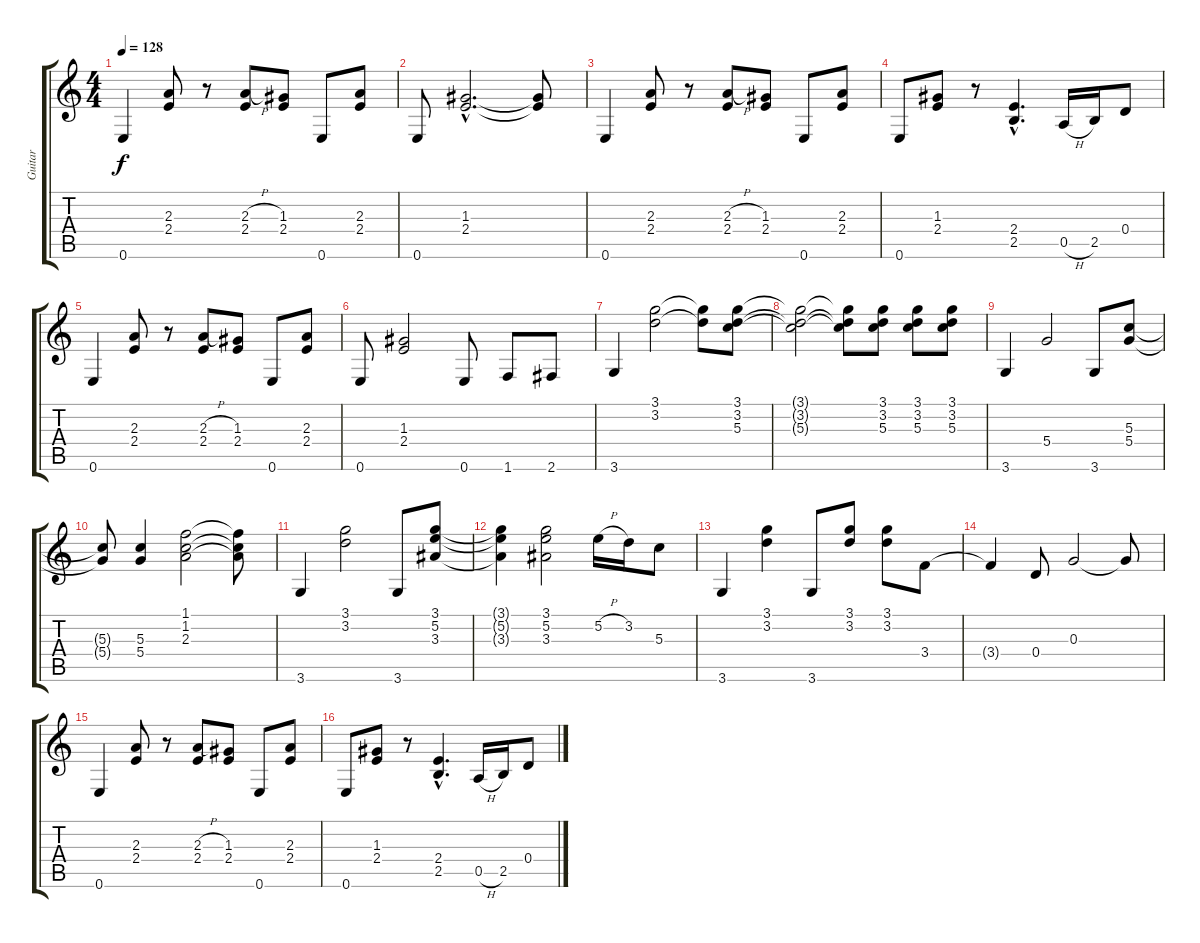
\track ("Guitar" "Guitar") {instrument overdrivenguitar}
\staff {score tabs}
\tuning (E4 B3 G3 D3 A2 E2) {hide}
\ts (4 4)
\tempo 128
\clef g2
\ks c
0.6.4{dy f} (2.3 2.4).8 r.8 (2.3{h} 2.4).8 (1.3 2.4).8 0.6.8 (2.3 2.4).8 |
0.6.8 (1.3{hac} 2.4{hac}).2{d} (1.3{t} 2.4{t}).8 |
0.6.4 (2.3 2.4).8 r.8 (2.3{h} 2.4).8 (1.3 2.4).8 0.6.8 (2.3 2.4).8 |
0.6.8 (1.3 2.4).8 r.8 (2.4{hac} 2.5{hac}).4{d} 0.5{h}.16 2.5.16 0.4.8 |
0.6.4 (2.3 2.4).8 r.8 (2.3{h} 2.4).8 (1.3 2.4).8 0.6.8 (2.3 2.4).8 |
0.6.8 (1.3 2.4).2 0.6.8 1.6.8 2.6.8 |
3.6.4 (3.1 3.2).2 (3.1{t} 3.2{t}).8 (3.1 3.2 5.3).8 |
(3.1{t} 3.2{t} 5.3{t}).2 (3.1{t} 3.2{t} 5.3{t}).8 (3.1 3.2 5.3).8 (3.1 3.2 5.3).8 (3.1 3.2 5.3).8 |
3.6.4 5.4.2 3.6.8 (5.3 5.4).8 |
(5.3{t} 5.4{t}).8 (5.3 5.4).4 (1.1 1.2 2.3).2 (1.1{t} 1.2{t} 2.3{t}).8 |
3.6.4 (3.1 3.2).2 3.6.8 (3.1 5.2 3.3).8 |
(3.1{t} 5.2{t} 3.3{t}).4 (3.1 5.2 3.3).2 5.2{h}.16 3.2.16 5.3.8 |
3.6.4 (3.1 3.2).4 3.6.8 (3.1 3.2).8 (3.1 3.2).8 3.4.8 |
3.4{t}.4 0.4.8 0.3.2 0.3{t}.8 |
0.6.4 (2.3 2.4).8 r.8 (2.3{h} 2.4).8 (1.3 2.4).8 0.6.8 (2.3 2.4).8 |
0.6.8 (1.3 2.4).8 r.8 (2.4{hac} 2.5{hac}).4{d} 0.5{h}.16 2.5.16 0.4.8
